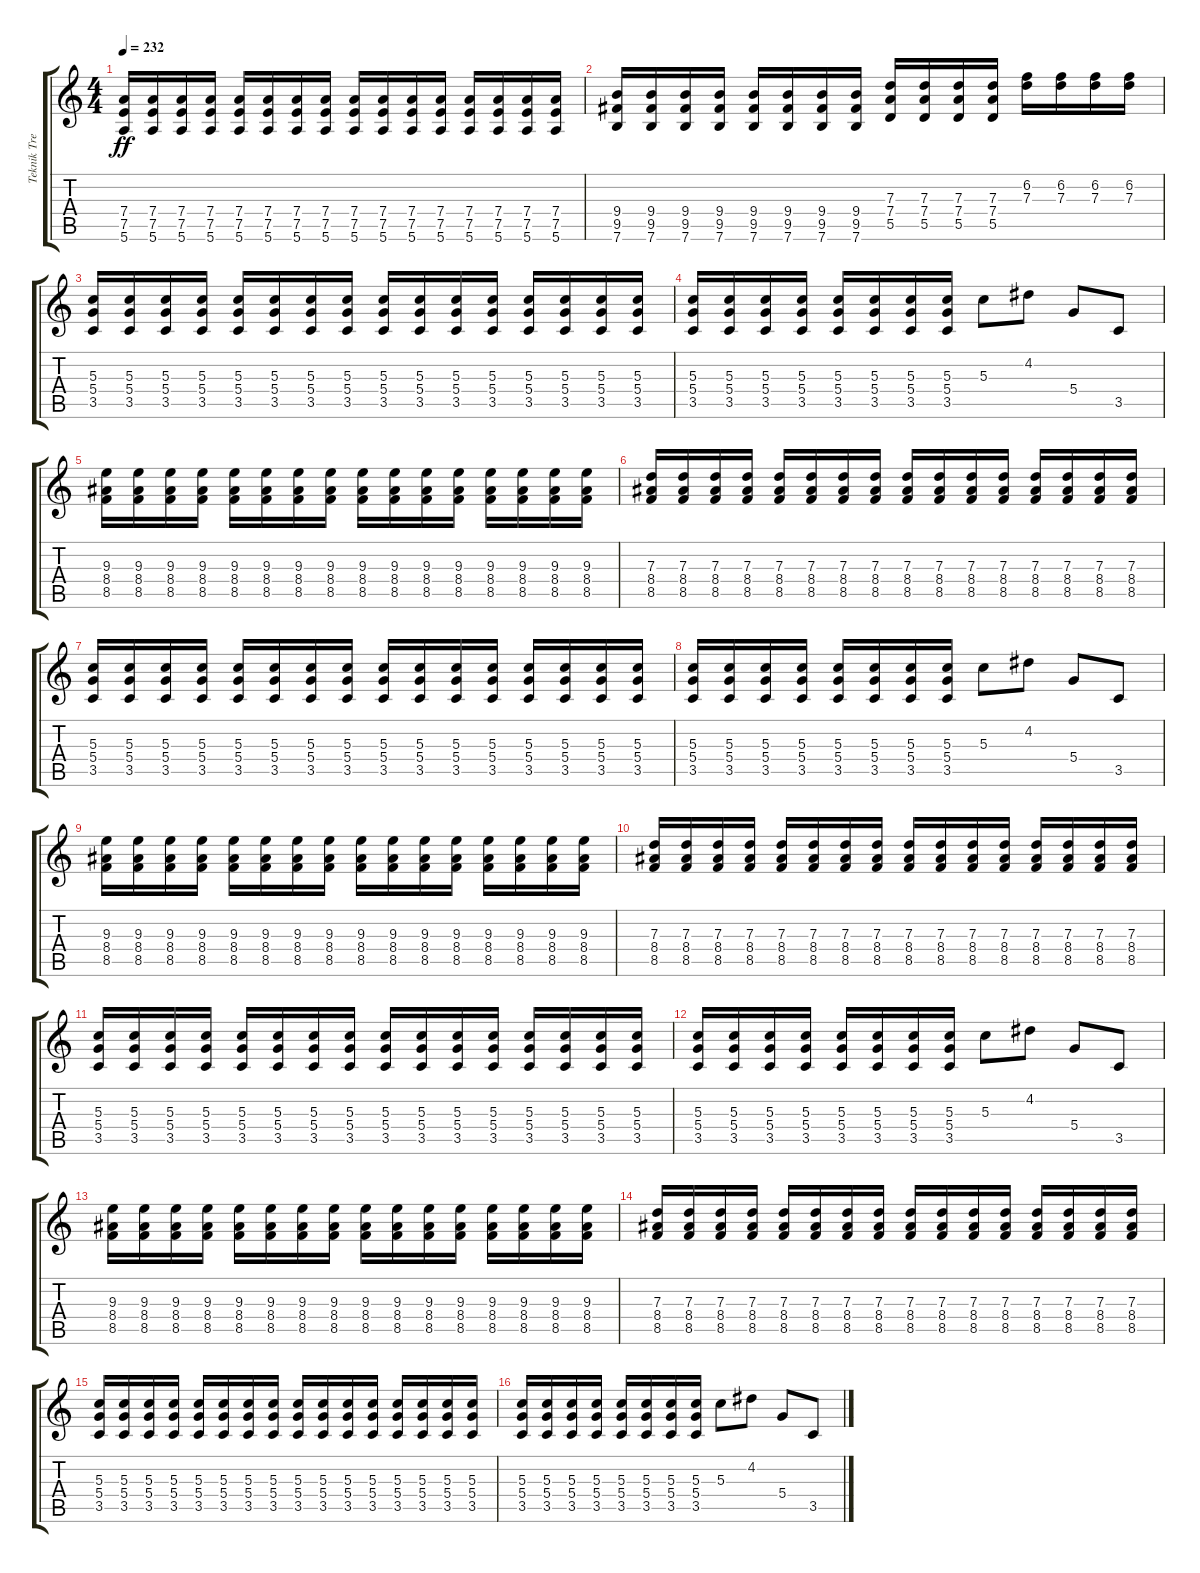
\track ("Teknik Tremolo Guitar" "Teknik Tre") {instrument distortionguitar}
\staff {score tabs}
\tuning (E4 B3 G3 D3 A2 E2) {hide}
\ts (4 4)
\tempo 232
\clef g2
\ks c
(7.4 7.5 5.6).16{dy ff} (7.4 7.5 5.6).16 (7.4 7.5 5.6).16 (7.4 7.5 5.6).16 (7.4 7.5 5.6).16 (7.4 7.5 5.6).16 (7.4 7.5 5.6).16 (7.4 7.5 5.6).16 (7.4 7.5 5.6).16 (7.4 7.5 5.6).16 (7.4 7.5 5.6).16 (7.4 7.5 5.6).16 (7.4 7.5 5.6).16 (7.4 7.5 5.6).16 (7.4 7.5 5.6).16 (7.4 7.5 5.6).16 |
(9.4 9.5 7.6).16 (9.4 9.5 7.6).16 (9.4 9.5 7.6).16 (9.4 9.5 7.6).16 (9.4 9.5 7.6).16 (9.4 9.5 7.6).16 (9.4 9.5 7.6).16 (9.4 9.5 7.6).16 (7.3 7.4 5.5).16 (7.3 7.4 5.5).16 (7.3 7.4 5.5).16 (7.3 7.4 5.5).16 (6.2 7.3).16 (6.2 7.3).16 (6.2 7.3).16 (6.2 7.3).16 |
(5.3 5.4 3.5).16 (5.3 5.4 3.5).16 (5.3 5.4 3.5).16 (5.3 5.4 3.5).16 (5.3 5.4 3.5).16 (5.3 5.4 3.5).16 (5.3 5.4 3.5).16 (5.3 5.4 3.5).16 (5.3 5.4 3.5).16 (5.3 5.4 3.5).16 (5.3 5.4 3.5).16 (5.3 5.4 3.5).16 (5.3 5.4 3.5).16 (5.3 5.4 3.5).16 (5.3 5.4 3.5).16 (5.3 5.4 3.5).16 |
(5.3 5.4 3.5).16 (5.3 5.4 3.5).16 (5.3 5.4 3.5).16 (5.3 5.4 3.5).16 (5.3 5.4 3.5).16 (5.3 5.4 3.5).16 (5.3 5.4 3.5).16 (5.3 5.4 3.5).16 5.3.8 4.2.8 5.4.8 3.5.8 |
(9.3 8.4 8.5).16 (9.3 8.4 8.5).16 (9.3 8.4 8.5).16 (9.3 8.4 8.5).16 (9.3 8.4 8.5).16 (9.3 8.4 8.5).16 (9.3 8.4 8.5).16 (9.3 8.4 8.5).16 (9.3 8.4 8.5).16 (9.3 8.4 8.5).16 (9.3 8.4 8.5).16 (9.3 8.4 8.5).16 (9.3 8.4 8.5).16 (9.3 8.4 8.5).16 (9.3 8.4 8.5).16 (9.3 8.4 8.5).16 |
(7.3 8.4 8.5).16 (7.3 8.4 8.5).16 (7.3 8.4 8.5).16 (7.3 8.4 8.5).16 (7.3 8.4 8.5).16 (7.3 8.4 8.5).16 (7.3 8.4 8.5).16 (7.3 8.4 8.5).16 (7.3 8.4 8.5).16 (7.3 8.4 8.5).16 (7.3 8.4 8.5).16 (7.3 8.4 8.5).16 (7.3 8.4 8.5).16 (7.3 8.4 8.5).16 (7.3 8.4 8.5).16 (7.3 8.4 8.5).16 |
(5.3 5.4 3.5).16 (5.3 5.4 3.5).16 (5.3 5.4 3.5).16 (5.3 5.4 3.5).16 (5.3 5.4 3.5).16 (5.3 5.4 3.5).16 (5.3 5.4 3.5).16 (5.3 5.4 3.5).16 (5.3 5.4 3.5).16 (5.3 5.4 3.5).16 (5.3 5.4 3.5).16 (5.3 5.4 3.5).16 (5.3 5.4 3.5).16 (5.3 5.4 3.5).16 (5.3 5.4 3.5).16 (5.3 5.4 3.5).16 |
(5.3 5.4 3.5).16 (5.3 5.4 3.5).16 (5.3 5.4 3.5).16 (5.3 5.4 3.5).16 (5.3 5.4 3.5).16 (5.3 5.4 3.5).16 (5.3 5.4 3.5).16 (5.3 5.4 3.5).16 5.3.8 4.2.8 5.4.8 3.5.8 |
(9.3 8.4 8.5).16 (9.3 8.4 8.5).16 (9.3 8.4 8.5).16 (9.3 8.4 8.5).16 (9.3 8.4 8.5).16 (9.3 8.4 8.5).16 (9.3 8.4 8.5).16 (9.3 8.4 8.5).16 (9.3 8.4 8.5).16 (9.3 8.4 8.5).16 (9.3 8.4 8.5).16 (9.3 8.4 8.5).16 (9.3 8.4 8.5).16 (9.3 8.4 8.5).16 (9.3 8.4 8.5).16 (9.3 8.4 8.5).16 |
(7.3 8.4 8.5).16 (7.3 8.4 8.5).16 (7.3 8.4 8.5).16 (7.3 8.4 8.5).16 (7.3 8.4 8.5).16 (7.3 8.4 8.5).16 (7.3 8.4 8.5).16 (7.3 8.4 8.5).16 (7.3 8.4 8.5).16 (7.3 8.4 8.5).16 (7.3 8.4 8.5).16 (7.3 8.4 8.5).16 (7.3 8.4 8.5).16 (7.3 8.4 8.5).16 (7.3 8.4 8.5).16 (7.3 8.4 8.5).16 |
(5.3 5.4 3.5).16 (5.3 5.4 3.5).16 (5.3 5.4 3.5).16 (5.3 5.4 3.5).16 (5.3 5.4 3.5).16 (5.3 5.4 3.5).16 (5.3 5.4 3.5).16 (5.3 5.4 3.5).16 (5.3 5.4 3.5).16 (5.3 5.4 3.5).16 (5.3 5.4 3.5).16 (5.3 5.4 3.5).16 (5.3 5.4 3.5).16 (5.3 5.4 3.5).16 (5.3 5.4 3.5).16 (5.3 5.4 3.5).16 |
(5.3 5.4 3.5).16 (5.3 5.4 3.5).16 (5.3 5.4 3.5).16 (5.3 5.4 3.5).16 (5.3 5.4 3.5).16 (5.3 5.4 3.5).16 (5.3 5.4 3.5).16 (5.3 5.4 3.5).16 5.3.8 4.2.8 5.4.8 3.5.8 |
(9.3 8.4 8.5).16 (9.3 8.4 8.5).16 (9.3 8.4 8.5).16 (9.3 8.4 8.5).16 (9.3 8.4 8.5).16 (9.3 8.4 8.5).16 (9.3 8.4 8.5).16 (9.3 8.4 8.5).16 (9.3 8.4 8.5).16 (9.3 8.4 8.5).16 (9.3 8.4 8.5).16 (9.3 8.4 8.5).16 (9.3 8.4 8.5).16 (9.3 8.4 8.5).16 (9.3 8.4 8.5).16 (9.3 8.4 8.5).16 |
(7.3 8.4 8.5).16 (7.3 8.4 8.5).16 (7.3 8.4 8.5).16 (7.3 8.4 8.5).16 (7.3 8.4 8.5).16 (7.3 8.4 8.5).16 (7.3 8.4 8.5).16 (7.3 8.4 8.5).16 (7.3 8.4 8.5).16 (7.3 8.4 8.5).16 (7.3 8.4 8.5).16 (7.3 8.4 8.5).16 (7.3 8.4 8.5).16 (7.3 8.4 8.5).16 (7.3 8.4 8.5).16 (7.3 8.4 8.5).16 |
(5.3 5.4 3.5).16 (5.3 5.4 3.5).16 (5.3 5.4 3.5).16 (5.3 5.4 3.5).16 (5.3 5.4 3.5).16 (5.3 5.4 3.5).16 (5.3 5.4 3.5).16 (5.3 5.4 3.5).16 (5.3 5.4 3.5).16 (5.3 5.4 3.5).16 (5.3 5.4 3.5).16 (5.3 5.4 3.5).16 (5.3 5.4 3.5).16 (5.3 5.4 3.5).16 (5.3 5.4 3.5).16 (5.3 5.4 3.5).16 |
(5.3 5.4 3.5).16 (5.3 5.4 3.5).16 (5.3 5.4 3.5).16 (5.3 5.4 3.5).16 (5.3 5.4 3.5).16 (5.3 5.4 3.5).16 (5.3 5.4 3.5).16 (5.3 5.4 3.5).16 5.3.8 4.2.8 5.4.8 3.5.8
